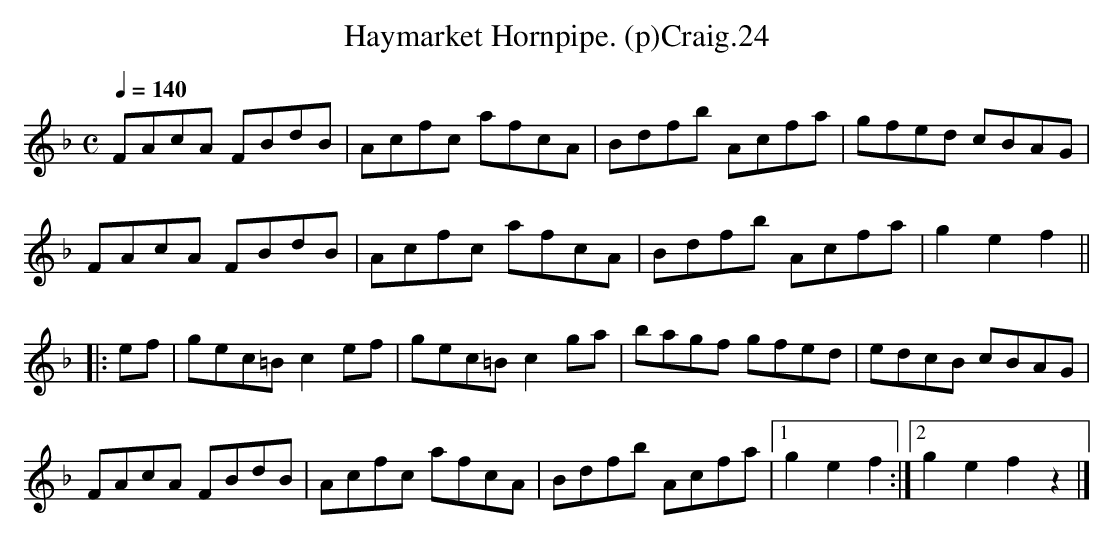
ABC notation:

X:1
T:Haymarket Hornpipe. (p)Craig.24
M:C
L:1/8
Q:1/4=140
K:F
FAcA FBdB | Acfc afcA | Bdfb Acfa | gfed cBAG |
FAcA FBdB | Acfc afcA | Bdfb Acfa | g2e2f2||
|: ef | gec=B c2 ef | gec=B c2 ga | bagf gfed | edcB cBAG |
FAcA FBdB | Acfc afcA | Bdfb Acfa |1 g2e2f2 :|2 g2e2f2z2 |]
